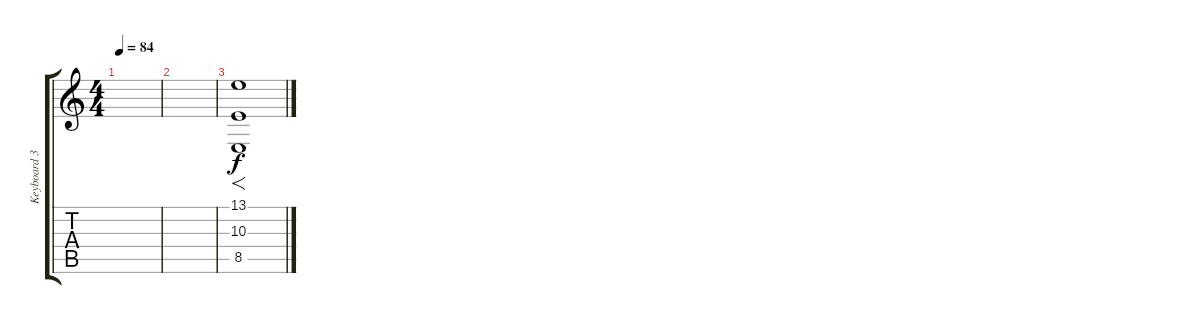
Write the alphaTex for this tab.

\track ("Keyboard 3" "Keyboard 3") {instrument stringensemble1}
\staff {score tabs}
\tuning (Eb4 Bb3 Gb3 Db3 Ab2 Eb2) {hide}
\ts (4 4)
\tempo 84
\clef g2
\ks c
|
|
(13.1 10.3 8.5).1{f}
